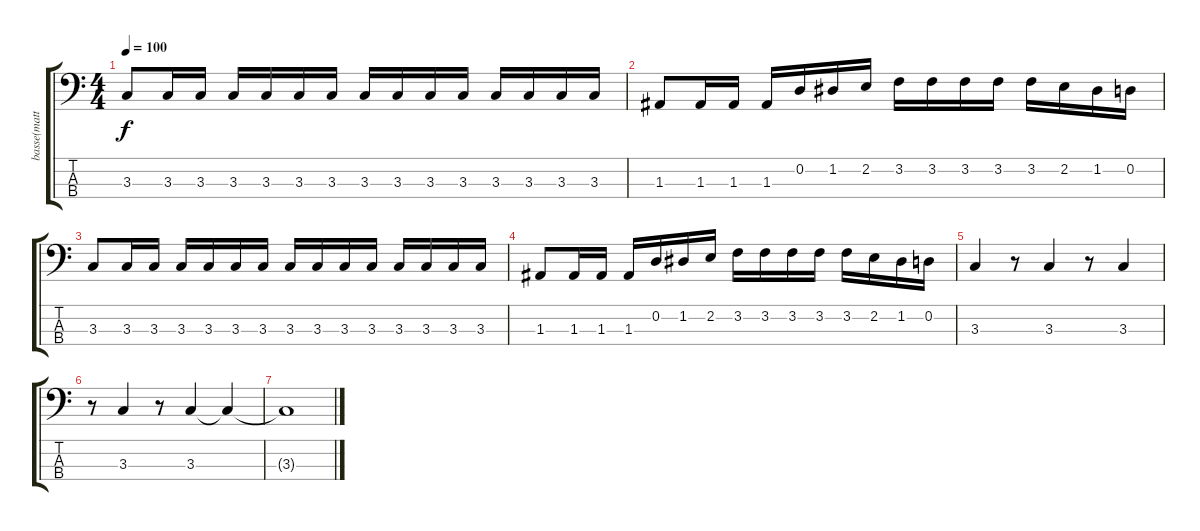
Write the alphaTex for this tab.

\track ("basse(matt)" "basse(matt") {instrument electricbasspick}
\staff {score tabs}
\tuning (G2 D2 A1 E1) {hide}
\ts (4 4)
\tempo 100
\clef f4
\ks c
3.3.8{dy f} 3.3.16 3.3.16 3.3.16 3.3.16 3.3.16 3.3.16 3.3.16 3.3.16 3.3.16 3.3.16 3.3.16 3.3.16 3.3.16 3.3.16 |
1.3.8 1.3.16 1.3.16 1.3.16 0.2.16 1.2.16 2.2.16 3.2.16 3.2.16 3.2.16 3.2.16 3.2.16 2.2.16 1.2.16 0.2.16 |
3.3.8 3.3.16 3.3.16 3.3.16 3.3.16 3.3.16 3.3.16 3.3.16 3.3.16 3.3.16 3.3.16 3.3.16 3.3.16 3.3.16 3.3.16 |
1.3.8 1.3.16 1.3.16 1.3.16 0.2.16 1.2.16 2.2.16 3.2.16 3.2.16 3.2.16 3.2.16 3.2.16 2.2.16 1.2.16 0.2.16 |
3.3.4 r.8 3.3.4 r.8 3.3.4 |
r.8 3.3.4 r.8 3.3.4 3.3{t}.4 |
3.3{t}.1
